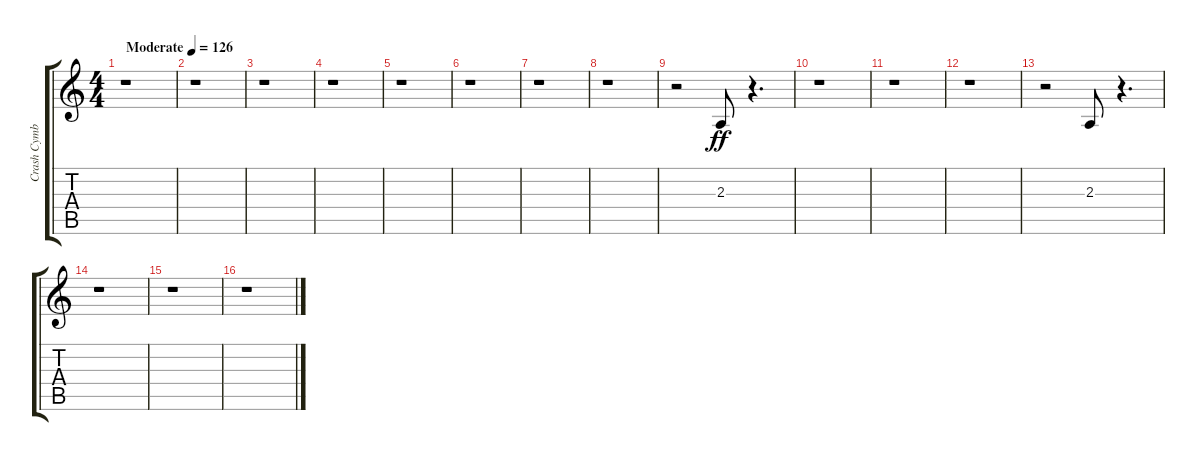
\track ("Crash Cymbal" "Crash Cymb") {instrument acousticgrandpiano}
\staff {score tabs}
\tuning (E4 B3 G3 D3 A2 E2) {hide}
\ts (4 4)
\tempo (126 "Moderate")
\clef g2
\ks c
r.1{dy ff instrument acousticgrandpiano} |
r.1 |
r.1 |
r.1 |
r.1 |
r.1 |
r.1 |
r.1 |
r.2 2.3.8 r.4{d} |
r.1 |
r.1 |
r.1 |
r.2 2.3.8 r.4{d} |
r.1 |
r.1 |
r.1
